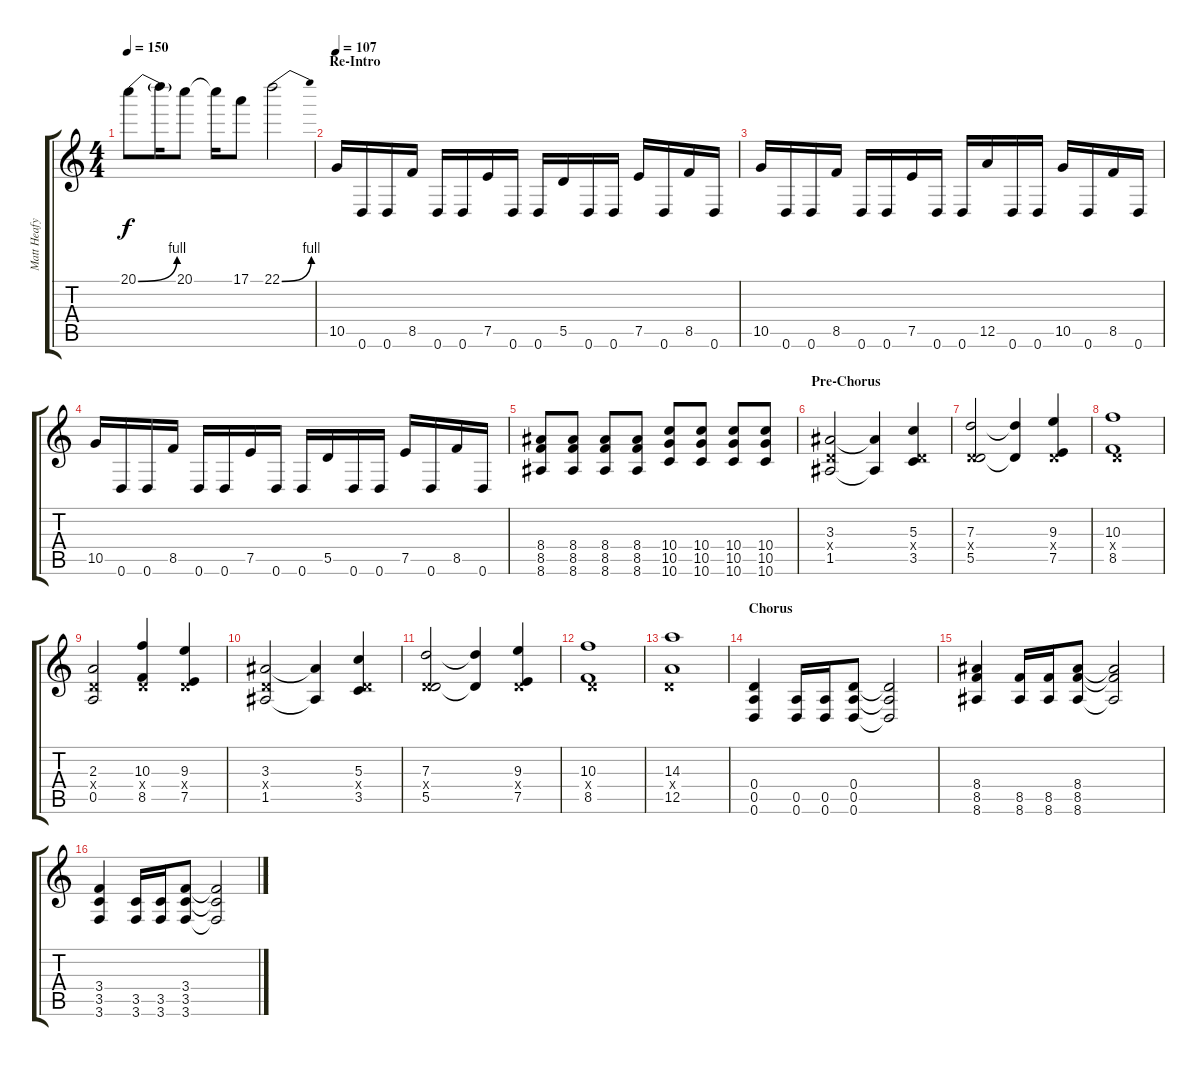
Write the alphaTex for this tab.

\track ("Matt Heafy" "Matt Heafy") {instrument distortionguitar}
\staff {score tabs}
\tuning (E4 B3 G3 D3 A2 D2) {hide}
\ts (4 4)
\tempo 150
\clef g2
\ks c
20.1{be (bend 0 0 60 4)}.8{dy f} 20.1{t}.16 20.1.8 20.1{t}.16 17.1.8 22.1{be (bend 0 0 60 4)}.2 |
\section ("" "Re-Intro")
\tempo 107
10.5.16 0.6.16 0.6.16 8.5.16 0.6.16 0.6.16 7.5.16 0.6.16 0.6.16 5.5.16 0.6.16 0.6.16 7.5.16 0.6.16 8.5.16 0.6.16 |
10.5.16 0.6.16 0.6.16 8.5.16 0.6.16 0.6.16 7.5.16 0.6.16 0.6.16 12.5.16 0.6.16 0.6.16 10.5.16 0.6.16 8.5.16 0.6.16 |
10.5.16 0.6.16 0.6.16 8.5.16 0.6.16 0.6.16 7.5.16 0.6.16 0.6.16 5.5.16 0.6.16 0.6.16 7.5.16 0.6.16 8.5.16 0.6.16 |
(8.4 8.5 8.6).8 (8.4 8.5 8.6).8 (8.4 8.5 8.6).8 (8.4 8.5 8.6).8 (10.4 10.5 10.6).8 (10.4 10.5 10.6).8 (10.4 10.5 10.6).8 (10.4 10.5 10.6).8 |
\section ("" "Pre-Chorus")
(3.3 0.4{x} 1.5).2 (3.3{t} 1.5{t}).4 (5.3 0.4{x} 3.5).4 |
(7.3 0.4{x} 5.5).2 (7.3{t} 5.5{t}).4 (9.3 0.4{x} 7.5).4 |
(10.3 0.4{x} 8.5).1 |
(2.3 0.4{x} 0.5).2 (10.3 0.4{x} 8.5).4 (9.3 0.4{x} 7.5).4 |
(3.3 0.4{x} 1.5).2 (3.3{t} 1.5{t}).4 (5.3 0.4{x} 3.5).4 |
(7.3 0.4{x} 5.5).2 (7.3{t} 5.5{t}).4 (9.3 0.4{x} 7.5).4 |
(10.3 0.4{x} 8.5).1 |
(14.3 0.4{x} 12.5).1 |
\section ("" "Chorus")
(0.4 0.5 0.6).4 (0.5 0.6).16 (0.5 0.6).16 (0.4 0.5 0.6).8 (0.4{t} 0.5{t} 0.6{t}).2 |
(8.4 8.5 8.6).4 (8.5 8.6).16 (8.5 8.6).16 (8.4 8.5 8.6).8 (8.4{t} 8.5{t} 8.6{t}).2 |
(3.4 3.5 3.6).4 (3.5 3.6).16 (3.5 3.6).16 (3.4 3.5 3.6).8 (3.4{t} 3.5{t} 3.6{t}).2
